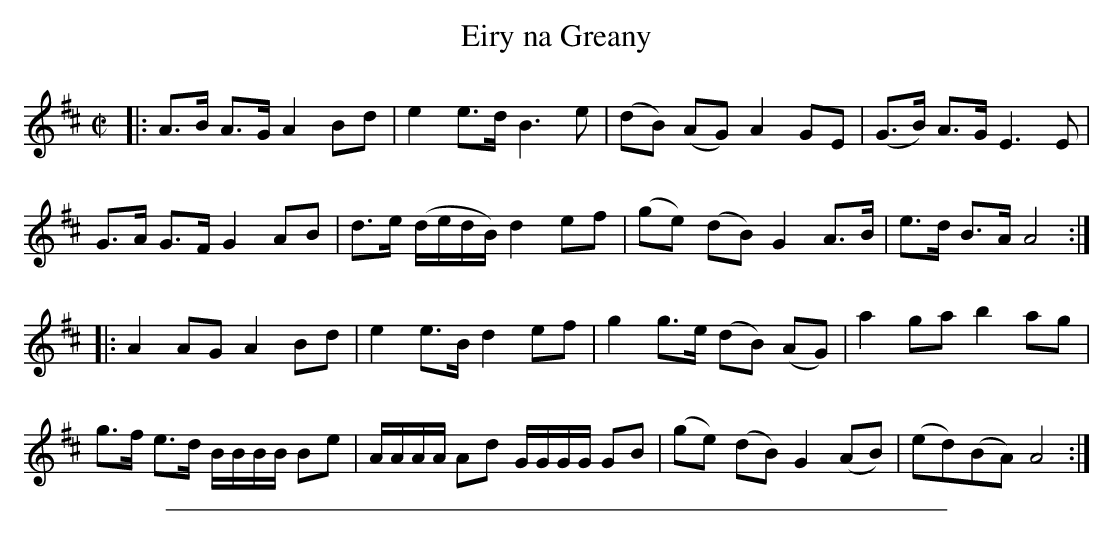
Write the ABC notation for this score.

X:1
T: Eiry na Greany
M: C|
L: 1/8
K: Amix
|: A>B A>G A2 Bd | e2 e>d B3 e | (dB) (AG) A2 GE | (G>B) A>G E3 E |
   G>A G>F G2 AB | d>e (d/e/d/B/) d2 ef | (ge) (dB) G2 A>B | e>d B>A A4 :|
|: A2 AG A2 Bd | e2 e>B d2 ef | g2 g>e (dB) (AG) | a2 ga b2 ag |
   g>f e>d B/B/B/B/ Be | A/A/A/A/ Ad  G/G/G/G/ GB | (ge) (dB) G2 (AB) | (ed)(BA) A4 :|
